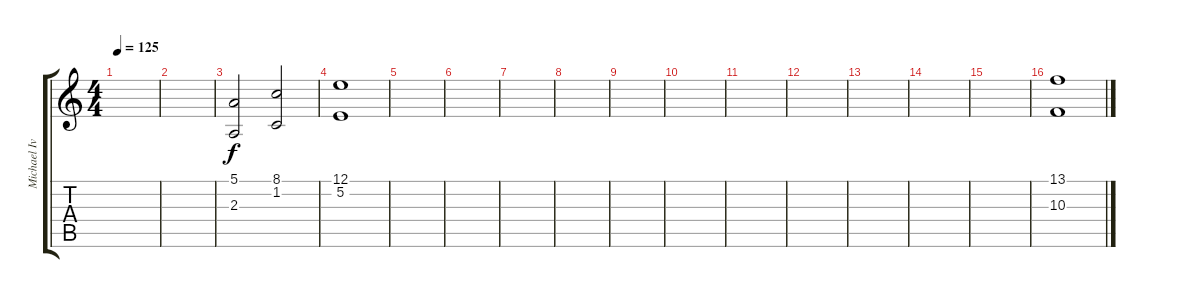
\track ("Michael Ivans/Steven Drozd (Misc)" "Michael Iv") {instrument pad7halo}
\staff {score tabs}
\tuning (E4 B3 G3 D3 A2 E2) {hide}
\ts (4 4)
\tempo 125
\clef g2
\ks c
|
|
(5.1 2.3).2{balance 3 instrument tubularbells} (8.1 1.2).2{balance 3 instrument tubularbells} |
(12.1 5.2).1{balance 3 instrument tubularbells} |
|
|
|
|
|
|
|
|
|
|
|
(13.1 10.3).1{balance 1 instrument tubularbells}
